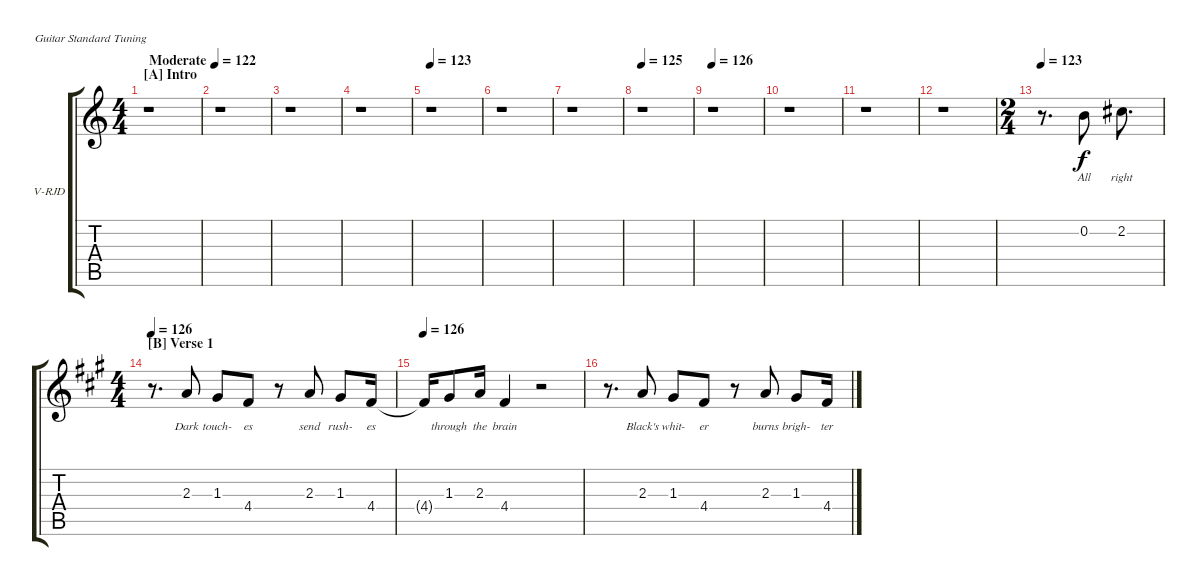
\bracketExtendMode groupsimilarinstruments
\firstSystemTrackNameOrientation horizontal
\otherSystemsTrackNameOrientation horizontal
\track ("Ronnie James Dio" "V-RJD") {instrument electricguitarclean}
\staff {score tabs}
\tuning (E4 B3 G3 D3 A2 E2)
\ts (4 4)
\beaming (8 2 2 2 2)
\section ("A" "Intro")
\tempo (122 "Moderate")
\clef g2
\scale
0.487395
\ks c
r.1{dy f instrument electricguitarclean} |
r.1 |
r.1 |
r.1 |
\tempo 123
r.1 |
r.1 |
r.1 |
\tempo 125
r.1 |
\tempo 126
r.1 |
r.1 |
r.1 |
r.1 |
\ts (2 4)
\tempo 123
r.8{d} 0.2.8{lyrics (0 "All") lyrics (1 "") lyrics (2 "") lyrics (3 "") lyrics (4 "")} 2.2.8{d lyrics (0 "right") lyrics (1 "") lyrics (2 "") lyrics (3 "") lyrics (4 "")} |
\ts (4 4)
\section ("B" "Verse 1")
\tempo 126
\ks f#minor
r.8{d} 2.3.8{lyrics (0 "Dark") lyrics (1 "") lyrics (2 "") lyrics (3 "") lyrics (4 "")} 1.3.8{lyrics (0 "touch-") lyrics (1 "") lyrics (2 "") lyrics (3 "") lyrics (4 "")} 4.4.8{lyrics (0 "es") lyrics (1 "") lyrics (2 "") lyrics (3 "") lyrics (4 "")} r.8 2.3.8{lyrics (0 "send") lyrics (1 "") lyrics (2 "") lyrics (3 "") lyrics (4 "")} 1.3.8{lyrics (0 "rush-") lyrics (1 "") lyrics (2 "") lyrics (3 "") lyrics (4 "")} 4.4.16{lyrics (0 "es") lyrics (1 "") lyrics (2 "") lyrics (3 "") lyrics (4 "")} |
\tempo 126
4.4{t}.16{lyrics (0 "") lyrics (1 "") lyrics (2 "") lyrics (3 "") lyrics (4 "")} 1.3.8{lyrics (0 "through") lyrics (1 "") lyrics (2 "") lyrics (3 "") lyrics (4 "")} 2.3.16{lyrics (0 "the") lyrics (1 "") lyrics (2 "") lyrics (3 "") lyrics (4 "")} 4.4.4{lyrics (0 "brain") lyrics (1 "") lyrics (2 "") lyrics (3 "") lyrics (4 "")} r.2 |
r.8{d} 2.3.8{lyrics (0 "Black's") lyrics (1 "") lyrics (2 "") lyrics (3 "") lyrics (4 "")} 1.3.8{lyrics (0 "whit-") lyrics (1 "") lyrics (2 "") lyrics (3 "") lyrics (4 "")} 4.4.8{lyrics (0 "er") lyrics (1 "") lyrics (2 "") lyrics (3 "") lyrics (4 "")} r.8 2.3.8{lyrics (0 "burns") lyrics (1 "") lyrics (2 "") lyrics (3 "") lyrics (4 "")} 1.3.8{lyrics (0 "brigh-") lyrics (1 "") lyrics (2 "") lyrics (3 "") lyrics (4 "")} 4.4.16{lyrics (0 "ter") lyrics (1 "") lyrics (2 "") lyrics (3 "") lyrics (4 "")}
